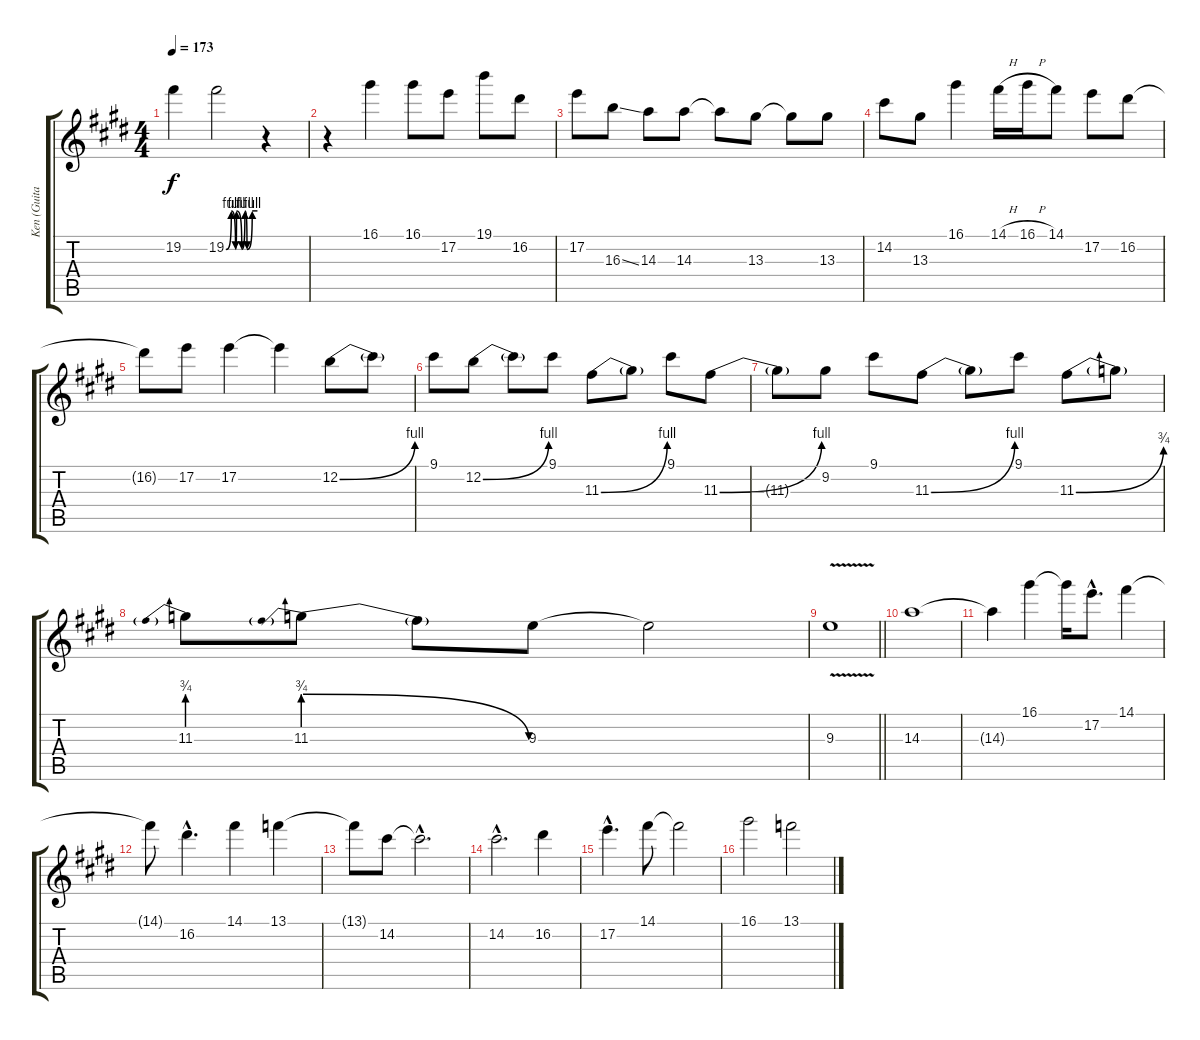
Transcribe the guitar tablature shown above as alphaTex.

\track ("Ken (Guitar II)" "Ken (Guita") {instrument overdrivenguitar}
\staff {score tabs}
\tuning (E4 B3 G3 D3 A2 E2) {hide}
\ts (4 4)
\tempo 173
\clef g2
\ks e
19.2{t}.4{dy f} 19.2{be (custom 0 0 10 4 18 0 20 4 30 0 36 4 40 0 50 4 60 4)}.2 r.4 |
r.4 16.1.4 16.1.8 17.2.8 19.1.8 16.2.8 |
17.2.8 16.3{ss}.8 14.3.8 14.3.8 14.3{t}.8 13.3.8 13.3{t}.8 13.3.8 |
14.2.8 13.3.8 16.1.4 14.1{h}.16 16.1{h}.16 14.1.8 17.2.8 16.2.8 |
16.2{t}.8 17.2.8 17.2.4 17.2{t}.4 12.2{be (bend 0 0 60 4)}.8 12.2{t}.8 |
9.1.8 12.2{be (bend 0 0 60 4)}.8 12.2{t}.8 9.1.8 11.3{be (bend 0 0 60 4)}.8 11.3{t}.8 9.1.8 11.3{be (bend 0 0 60 4)}.8 |
11.3{t}.8 9.2.8 9.1.8 11.3{be (bend 0 0 60 4)}.8 11.3{t}.8 9.1.8 11.3{be (bend 0 0 60 3)}.8 11.3{t}.8 |
11.3{be (prebend 0 3 60 3)}.8 11.3{be (prebendrelease 0 3 60 0)}.8 11.3{t}.8 9.3.8 9.3{t}.2 |
\barLineRight lightlight
9.3{v}.1 |
14.3.1 |
14.3{t}.4 16.1.4 16.1{t}.16 17.2{hac}.8{d} 14.1.4 |
14.1{t}.8 16.2{hac}.4{d} 14.1.4 13.1.4 |
13.1{t}.8 14.2.8 14.2{hac t}.2{d} |
14.2{hac}.2{d} 16.2.4 |
17.2{hac}.4{d} 14.1.8 14.1{t}.2 |
16.1.2 13.1.2
